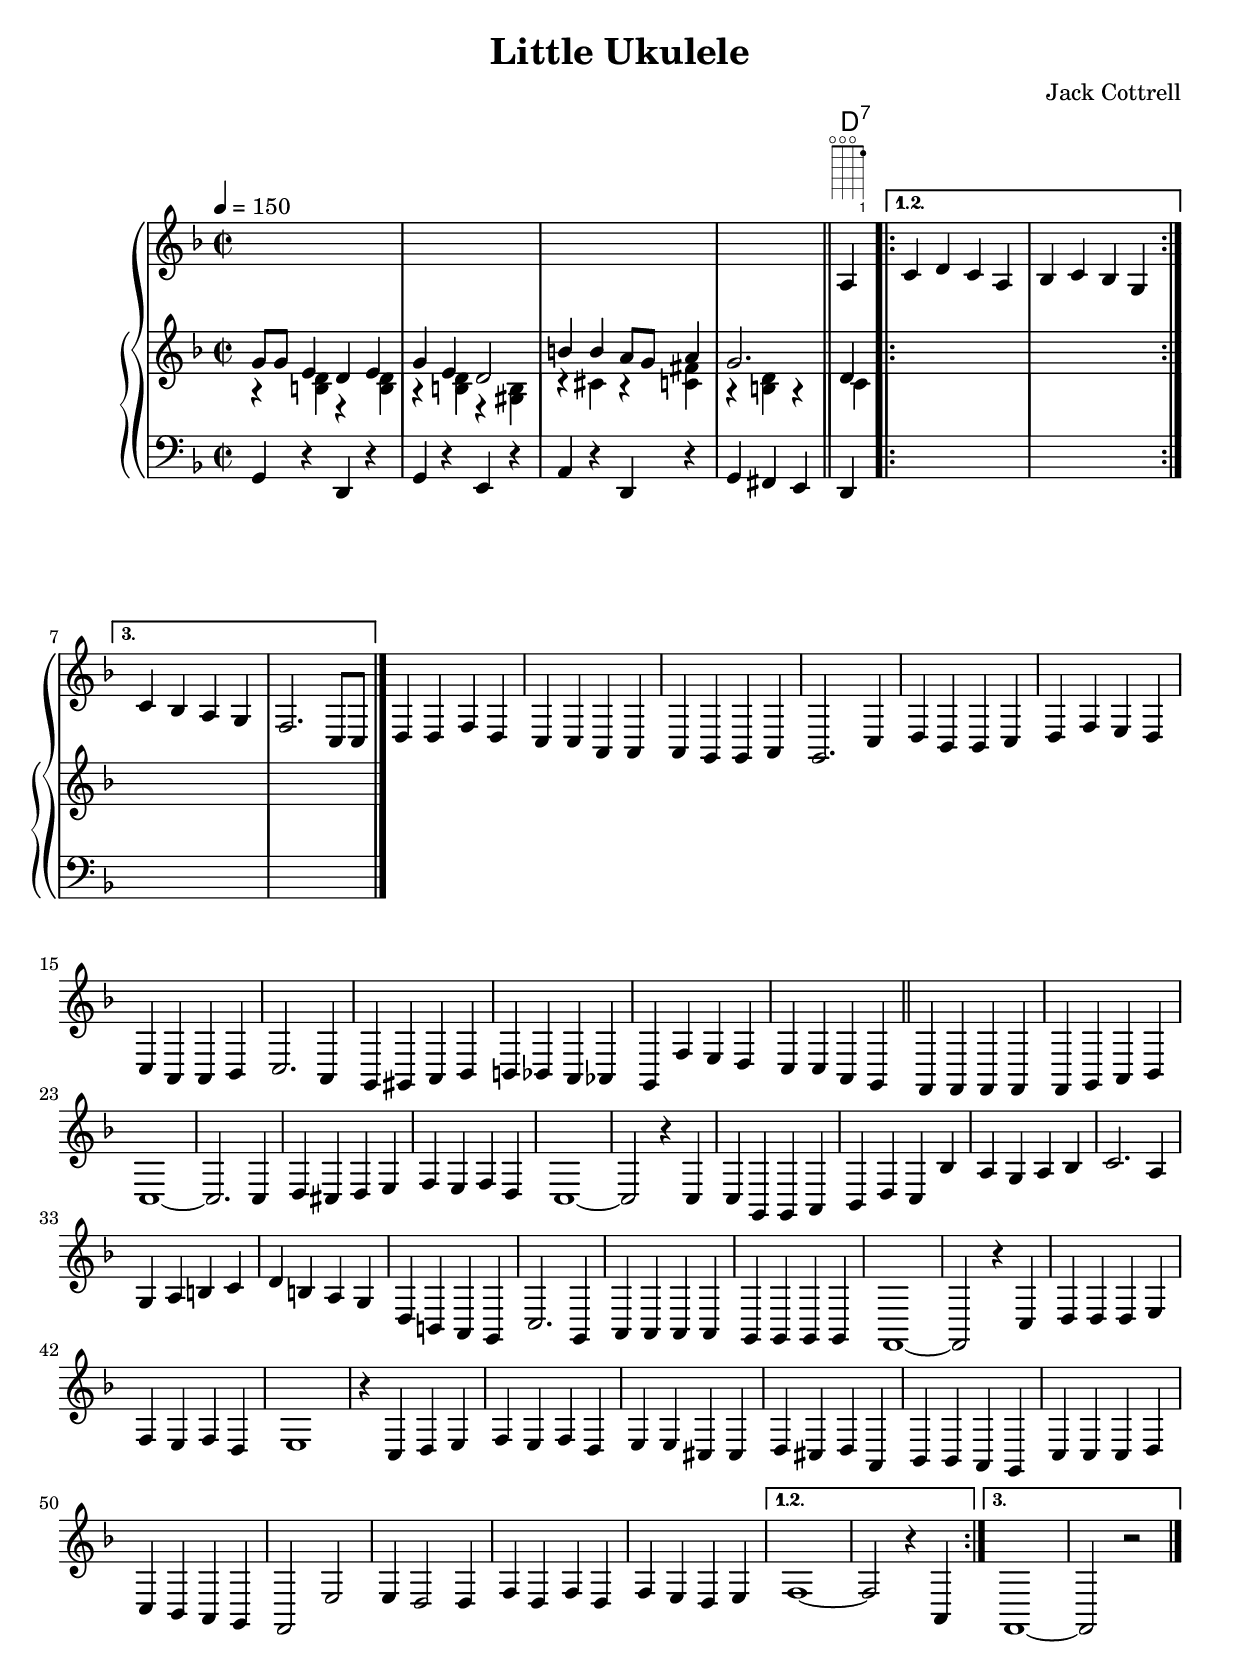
\version "2.19.82"
\include "predefined-ukulele-fretboards.ly"

global = {
  \time 2/2
  \key f \major
  \tempo 4 = 150
}

melody = \relative c' {
  \global
  s1
  s1
  s1
  s2. \bar "||" a4
  \repeat volta 3 {
    c4 d c a % 5
    bes4 c bes g
    c4 bes a g
    f2. c8 c
    d4 d f d
    c4 c a a % 10
    a4 g g a
    g2. c4
    d4 bes bes c
    d4 f4 e d
    c4 a a bes % 15
    c2. a4
    g4 gis a bes
    b4 bes a aes
    g4 f' e d
    c4 c a g \bar "||" % 20
    f4 f f f
    f4 g a bes
    c1~
    c2. c4
    d4 cis d e % 25
    f4 e f d
    c1~
    c2 r4 c
    c4 g g a
    bes4 d c bes' % 30
    a4 g a bes
    c2. a4
    g4 a b c
    d4 b a g
    d4 b a g % 35
    c2. g4
    a4 a a a
    g4 g g g
    f1~
    f2 r4 c' % 40
    d4 d d e
    f4 e f d
    e1
    r4 c d e
    f4 e f d % 45
    e4 e cis cis
    d4 cis d a
    bes4 bes a g
    c4 c c d
    c4 bes a g % 50
    f2 e'
    e4 d2 d4
    f4 d f d
    f4 e d e
  }
  \alternative {
    { f1~
      f2 r4 a,
    }
    { f1~
      f2 r
    }
  }
  \bar "|."
}

ukulele = \chordmode {
  s1
  s1
  s1
  s2. d4:7
  \repeat volta 3 {
  }
  \alternative {
    { s1
      s1
    }
    { s1
      s1
    }
  }
}

trebleOne = \relative c'' {
  \global
  \voiceOne
  g8 g e4 d e
  g4 e d2
  b'4 b a8 g a4
  g2. \bar "||" d4
  \repeat volta 3 {
  }
  \alternative {
    { s1
      s1
    }
    { s1
      s1
    }
  }
  \bar "|."
}

trebleTwo = \relative c' {
  \global
  \voiceTwo
  r4 <b d> r q
  r4 q r <gis b>
  r4 cis r <c fis>
  r4 <b d> r \bar "||" c
  \repeat volta 3 {
  }
  \alternative {
    { s1
      s1
    }
    { s1
      s1
    }
  }
  \bar "|."
}

bass = \relative c {
  \global
  g4 r d r
  g4 r e r
  a4 r d, r
  g4 fis e \bar "||" d
  \repeat volta 3 {
  }
  \alternative {
    { s1
      s1
    }
    { s1
      s1
    }
  }
}

verseOne = \lyricmode {
}

MverseOne = \lyricmode {
}

verseTwo = \lyricmode {
}

MverseTwo = \lyricmode {
}

verseThree = \lyricmode {
}

MverseThree = \lyricmode {
}

\book {
  \header {
    title = "Little Ukulele"
    composer = "Jack Cottrell"
  }

  \score {
    \context GrandStaff {
      <<
        \new ChordNames { \ukulele }
	\new FretBoards { \set Staff.stringTunings = #ukulele-tuning \transpose d c \ukulele }
	\new Staff = melody { \melody }
	\addlyrics \verseOne
	\addlyrics \verseTwo
	\addlyrics \verseThree
	\context PianoStaff
	  <<
	    \new Staff = treble <<
	      \new Voice { \trebleOne }
              \new Voice { \trebleTwo }
	    >>
	    \new Staff = bass <<
	      \new Voice { \clef bass \bass }
	    >>
	  >>
      >>
    }
    \layout {}
  }

  \score {
    \context GrandStaff {
      <<
	\new Staff = melody { \unfoldRepeats \melody }
	\addlyrics { \MverseOne \MverseTwo \MverseThree }
	\context PianoStaff
	  <<
	    \new Staff = treble <<
	      \new Voice { \unfoldRepeats \trebleOne }
	      \new Voice { \unfoldRepeats \trebleTwo }
            >>
	    \new Staff = bass <<
	      \new Voice { \clef bass \unfoldRepeats \bass }
	    >>
	  >>
      >>
    }
    \midi {}
  }
}
